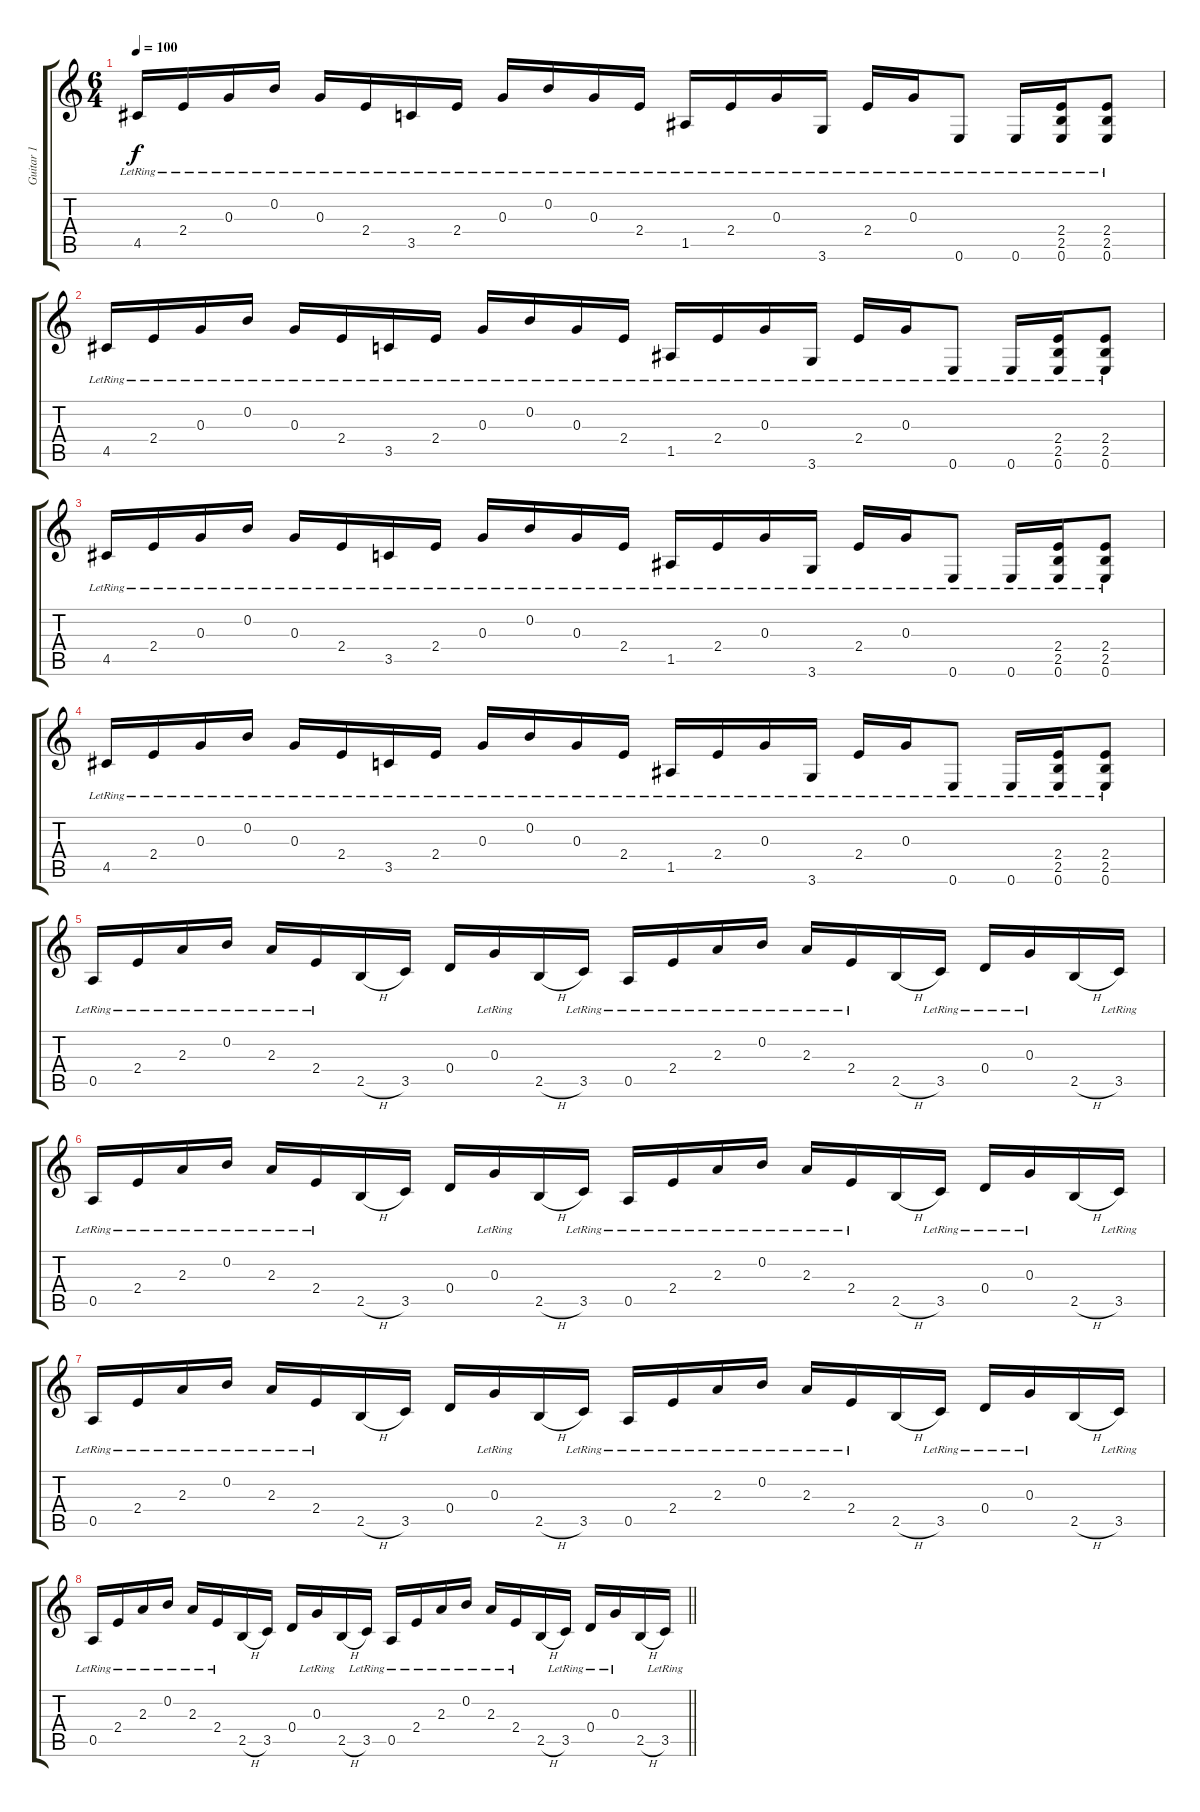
\track ("Guitar 1" "Guitar 1") {instrument distortionguitar}
\staff {score tabs}
\tuning (E4 B3 G3 D3 A2 E2) {hide}
\ts (6 4)
\tempo 100
\clef g2
\ks c
4.5{lr}.16{dy f} 2.4{lr}.16 0.3{lr}.16 0.2{lr}.16 0.3{lr}.16 2.4{lr}.16 3.5{lr}.16 2.4{lr}.16 0.3{lr}.16 0.2{lr}.16 0.3{lr}.16 2.4{lr}.16 1.5{lr}.16 2.4{lr}.16 0.3{lr}.16 3.6{lr}.16 2.4{lr}.16 0.3{lr}.16 0.6{lr}.8 0.6{lr}.16 (2.4{lr} 2.5{lr} 0.6{lr}).16 (2.4{lr} 2.5{lr} 0.6{lr}).8 |
4.5{lr}.16 2.4{lr}.16 0.3{lr}.16 0.2{lr}.16 0.3{lr}.16 2.4{lr}.16 3.5{lr}.16 2.4{lr}.16 0.3{lr}.16 0.2{lr}.16 0.3{lr}.16 2.4{lr}.16 1.5{lr}.16 2.4{lr}.16 0.3{lr}.16 3.6{lr}.16 2.4{lr}.16 0.3{lr}.16 0.6{lr}.8 0.6{lr}.16 (2.4{lr} 2.5{lr} 0.6{lr}).16 (2.4{lr} 2.5{lr} 0.6{lr}).8 |
4.5{lr}.16 2.4{lr}.16 0.3{lr}.16 0.2{lr}.16 0.3{lr}.16 2.4{lr}.16 3.5{lr}.16 2.4{lr}.16 0.3{lr}.16 0.2{lr}.16 0.3{lr}.16 2.4{lr}.16 1.5{lr}.16 2.4{lr}.16 0.3{lr}.16 3.6{lr}.16 2.4{lr}.16 0.3{lr}.16 0.6{lr}.8 0.6{lr}.16 (2.4{lr} 2.5{lr} 0.6{lr}).16 (2.4{lr} 2.5{lr} 0.6{lr}).8 |
4.5{lr}.16 2.4{lr}.16 0.3{lr}.16 0.2{lr}.16 0.3{lr}.16 2.4{lr}.16 3.5{lr}.16 2.4{lr}.16 0.3{lr}.16 0.2{lr}.16 0.3{lr}.16 2.4{lr}.16 1.5{lr}.16 2.4{lr}.16 0.3{lr}.16 3.6{lr}.16 2.4{lr}.16 0.3{lr}.16 0.6{lr}.8 0.6{lr}.16 (2.4{lr} 2.5{lr} 0.6{lr}).16 (2.4{lr} 2.5{lr} 0.6{lr}).8 |
0.5{lr}.16 2.4{lr}.16 2.3{lr}.16 0.2{lr}.16 2.3{lr}.16 2.4{lr}.16 2.5{h}.16 3.5.16 0.4.16 0.3{lr}.16 2.5{h}.16 3.5{lr}.16 0.5{lr}.16 2.4{lr}.16 2.3{lr}.16 0.2{lr}.16 2.3{lr}.16 2.4{lr}.16 2.5{h}.16 3.5{lr}.16 0.4{lr}.16 0.3{lr}.16 2.5{h}.16 3.5{lr}.16 |
0.5{lr}.16 2.4{lr}.16 2.3{lr}.16 0.2{lr}.16 2.3{lr}.16 2.4{lr}.16 2.5{h}.16 3.5.16 0.4.16 0.3{lr}.16 2.5{h}.16 3.5{lr}.16 0.5{lr}.16 2.4{lr}.16 2.3{lr}.16 0.2{lr}.16 2.3{lr}.16 2.4{lr}.16 2.5{h}.16 3.5{lr}.16 0.4{lr}.16 0.3{lr}.16 2.5{h}.16 3.5{lr}.16 |
0.5{lr}.16 2.4{lr}.16 2.3{lr}.16 0.2{lr}.16 2.3{lr}.16 2.4{lr}.16 2.5{h}.16 3.5.16 0.4.16 0.3{lr}.16 2.5{h}.16 3.5{lr}.16 0.5{lr}.16 2.4{lr}.16 2.3{lr}.16 0.2{lr}.16 2.3{lr}.16 2.4{lr}.16 2.5{h}.16 3.5{lr}.16 0.4{lr}.16 0.3{lr}.16 2.5{h}.16 3.5{lr}.16 |
\barLineRight lightlight
0.5{lr}.16 2.4{lr}.16 2.3{lr}.16 0.2{lr}.16 2.3{lr}.16 2.4{lr}.16 2.5{h}.16 3.5.16 0.4.16 0.3{lr}.16 2.5{h}.16 3.5{lr}.16 0.5{lr}.16 2.4{lr}.16 2.3{lr}.16 0.2{lr}.16 2.3{lr}.16 2.4{lr}.16 2.5{h}.16 3.5{lr}.16 0.4{lr}.16 0.3{lr}.16 2.5{h}.16 3.5{lr}.16
